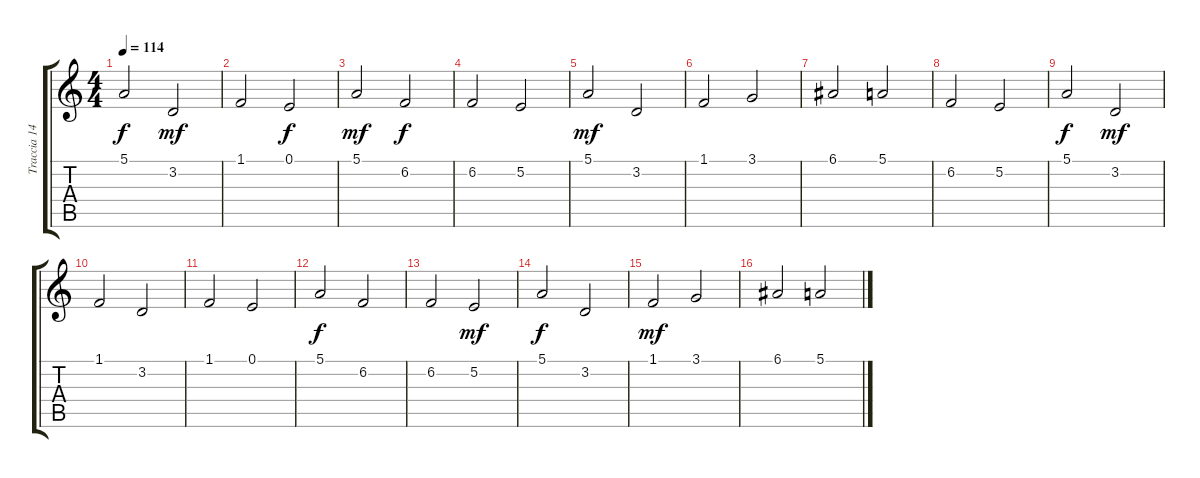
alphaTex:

\track ("Traccia 14" "Traccia 14") {instrument pad2warm}
\staff {score tabs}
\tuning (E4 B3 G3 D3 A2 E2) {hide}
\ts (4 4)
\tempo 114
\clef g2
\ks c
5.1.2{dy f} 3.2.2{dy mf} |
1.1.2 0.1.2{dy f} |
5.1.2{dy mf} 6.2.2{dy f} |
6.2.2 5.2.2 |
5.1.2{dy mf} 3.2.2 |
1.1.2 3.1.2 |
6.1.2 5.1.2 |
6.2.2 5.2.2 |
5.1.2{dy f} 3.2.2{dy mf} |
1.1.2 3.2.2 |
1.1.2 0.1.2 |
5.1.2{dy f} 6.2.2 |
6.2.2 5.2.2{dy mf} |
5.1.2{dy f} 3.2.2 |
1.1.2{dy mf} 3.1.2 |
6.1.2 5.1.2
